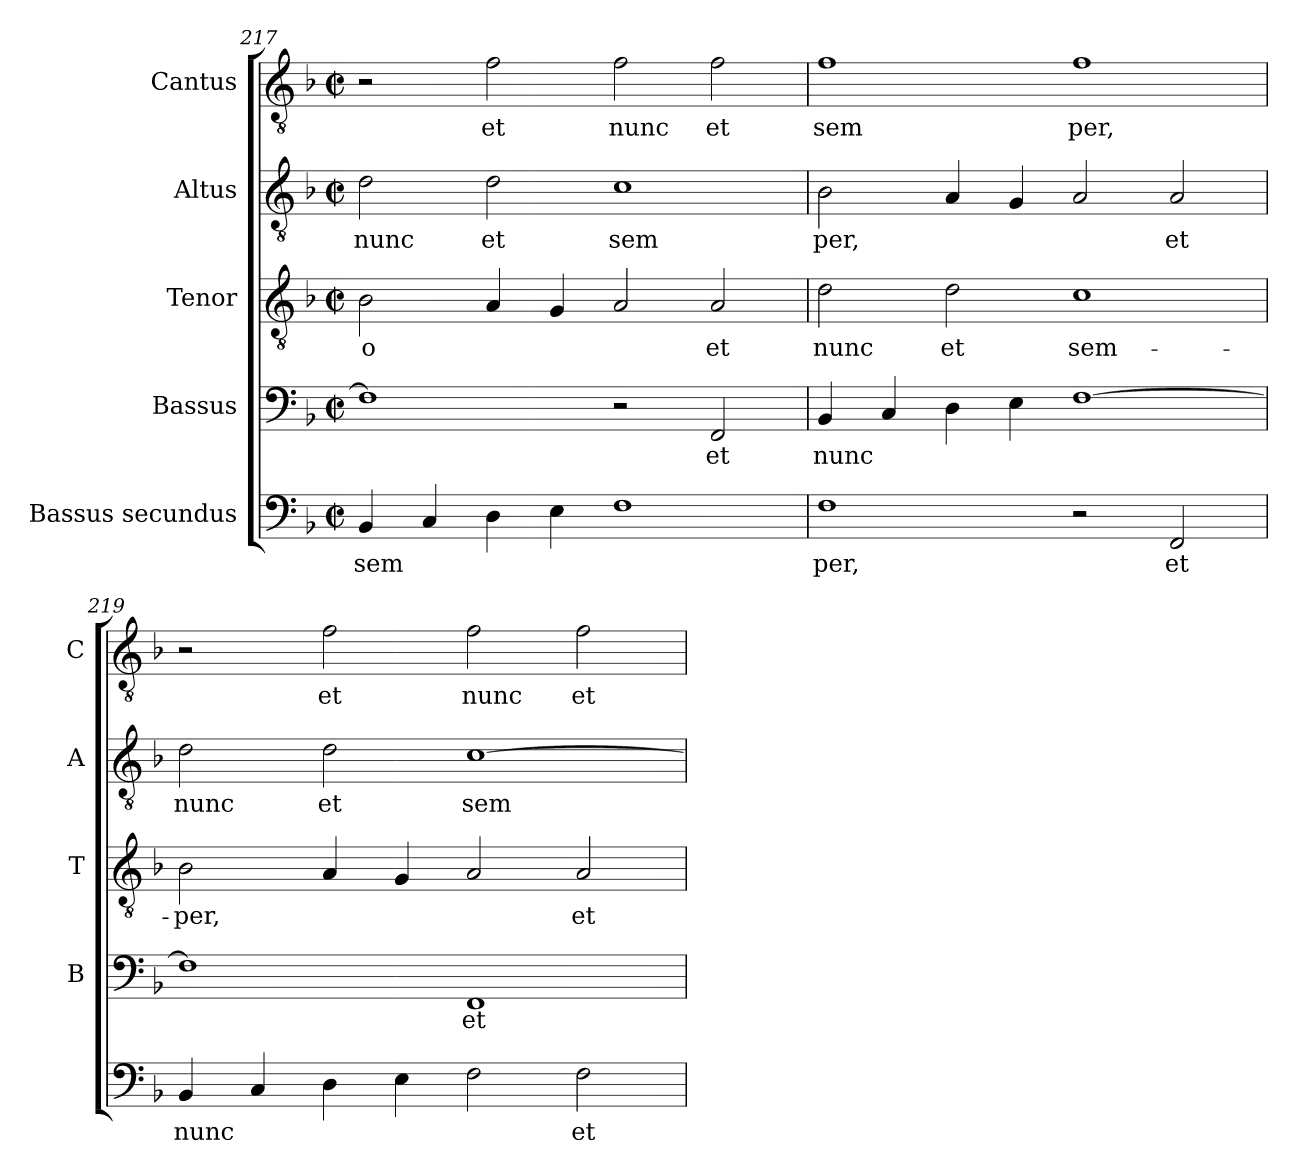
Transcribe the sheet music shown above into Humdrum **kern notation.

**kern	**text	**kern	**text	**kern	**text	**kern	**text	**kern	**text
*part5	*part5	*part4	*part4	*part3	*part3	*part2	*part2	*part1	*part1
*staff5	*staff5	*staff4	*staff4	*staff3	*staff3	*staff2	*staff2	*staff1	*staff1
*I"Bassus  secundus	*	*I"Bassus	*	*I"Tenor	*	*I"Altus	*	*I"Cantus	*
*	*	*I'B	*	*I'T	*	*I'A	*	*I'C	*
*clefF4	*	*clefF4	*	*clefGv2	*	*clefGv2	*	*clefGv2	*
*k[b-]	*	*k[b-]	*	*k[b-]	*	*k[b-]	*	*k[b-]	*
*F:	*	*F:	*	*F:	*	*F:	*	*F:	*
*M2/2	*	*M2/2	*	*M2/2	*	*M2/2	*	*M2/2	*
*met(c|)	*	*met(c|)	*	*met(c|)	*	*met(c|)	*	*met(c|)	*
=217	=217	=217	=217	=217	=217	=217	=217	=217	=217
!	!LO:LY:b:cj	!	!LO:LY:b:cj	!	!LO:LY:b:cj	!	!LO:LY:b:cj	!	!
4BB-/	sem	1F]	.	2B-\	-o	2d\	nunc	2r	.
!	!LO:LY:b:cj	!	!	!	!	!	!	!	!
4C/	.	.	.	.	.	.	.	.	.
!	!LO:LY:b:cj	!	!	!	!LO:LY:b:cj	!	!LO:LY:b:cj	!	!LO:LY:b:cj
4D\	.	.	.	4A/	.	2d\	et	2f\	et
!	!LO:LY:b:cj	!	!	!	!LO:LY:b:cj	!	!	!	!
4E\	.	.	.	4G/	.	.	.	.	.
!	!LO:LY:b:cj	!	!	!	!LO:LY:b:cj	!	!LO:LY:b:cj	!	!LO:LY:b:cj
1F	.	2r	.	2A/	.	1c	sem	2f\	nunc
!	!	!	!LO:LY:b:cj	!	!LO:LY:b:cj	!	!	!	!LO:LY:b:cj
.	.	2FF/	et	2A/	et	.	.	2f\	et
=218	=218	=218	=218	=218	=218	=218	=218	=218	=218
!	!LO:LY:b:cj	!	!LO:LY:b:cj	!	!LO:LY:b:cj	!	!LO:LY:b:cj	!	!LO:LY:b:cj
1F	per,	4BB-/	nunc	2d\	nunc	2B-\	per,	1f	sem
!	!	!	!LO:LY:b:cj	!	!	!	!	!	!
.	.	4C/	.	.	.	.	.	.	.
!	!	!	!LO:LY:b:cj	!	!LO:LY:b:cj	!	!LO:LY:b:cj	!	!
.	.	4D\	.	2d\	et	4A/	.	.	.
!	!	!	!LO:LY:b:cj	!	!	!	!LO:LY:b:cj	!	!
.	.	4E\	.	.	.	4G/	.	.	.
!	!	!	!LO:LY:b:cj	!	!LO:LY:b:cj	!	!LO:LY:b:cj	!	!LO:LY:b:cj
2r	.	[>1F	.	1c	sem-	2A/	.	1f	per,
!	!LO:LY:b:cj	!	!	!	!	!	!LO:LY:b:cj	!	!
2FF/	et	.	.	.	.	2A/	et	.	.
=219	=219	=219	=219	=219	=219	=219	=219	=219	=219
!	!LO:LY:b:cj	!	!LO:LY:b:cj	!	!LO:LY:b:cj	!	!LO:LY:b:cj	!	!
4BB-/	nunc	1F]	.	2B-\	-per,	2d\	nunc	2r	.
!	!LO:LY:b:cj	!	!	!	!	!	!	!	!
4C/	.	.	.	.	.	.	.	.	.
!	!LO:LY:b:cj	!	!	!	!LO:LY:b:cj	!	!LO:LY:b:cj	!	!LO:LY:b:cj
4D\	.	.	.	4A/	.	2d\	et	2f\	et
!	!LO:LY:b:cj	!	!	!	!LO:LY:b:cj	!	!	!	!
4E\	.	.	.	4G/	.	.	.	.	.
!	!LO:LY:b:cj	!	!LO:LY:b:cj	!	!LO:LY:b:cj	!	!LO:LY:b:cj	!	!LO:LY:b:cj
2F\	.	1FF	et	2A/	.	[>1c	sem	2f\	nunc
!	!LO:LY:b:cj	!	!	!	!LO:LY:b:cj	!	!	!	!LO:LY:b:cj
2F\	et	.	.	2A/	et	.	.	2f\	et
=	=	=	=	=	=	=	=	=	=
*-	*-	*-	*-	*-	*-	*-	*-	*-	*-
